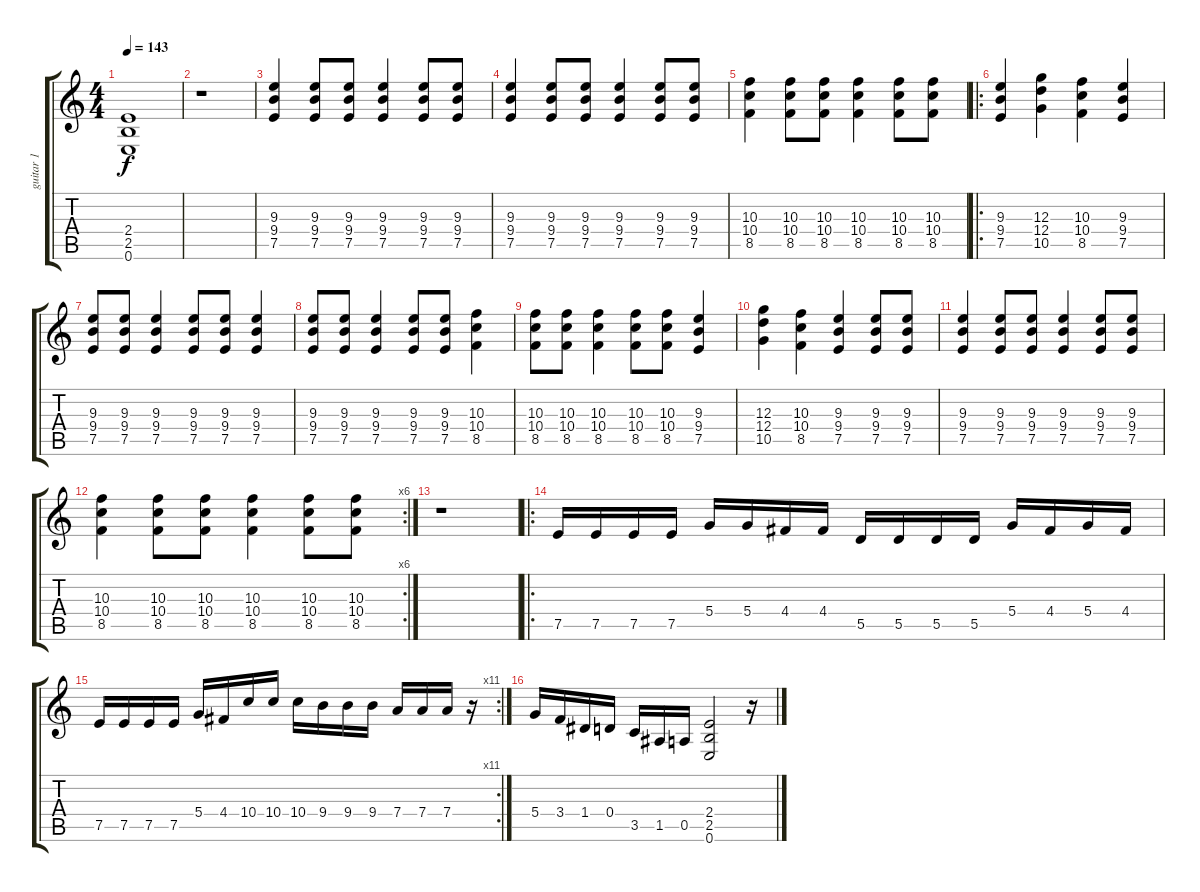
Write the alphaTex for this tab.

\track ("guitar 1" "guitar 1") {instrument distortionguitar}
\staff {score tabs}
\tuning (E4 B3 G3 D3 A2 E2) {hide}
\ts (4 4)
\tempo 143
\clef g2
\ks c
(2.4 2.5 0.6).1{dy f} |
r.1 |
(9.3 9.4 7.5).4 (9.3 9.4 7.5).8 (9.3 9.4 7.5).8 (9.3 9.4 7.5).4 (9.3 9.4 7.5).8 (9.3 9.4 7.5).8 |
(9.3 9.4 7.5).4 (9.3 9.4 7.5).8 (9.3 9.4 7.5).8 (9.3 9.4 7.5).4 (9.3 9.4 7.5).8 (9.3 9.4 7.5).8 |
(10.3 10.4 8.5).4 (10.3 10.4 8.5).8 (10.3 10.4 8.5).8 (10.3 10.4 8.5).4 (10.3 10.4 8.5).8 (10.3 10.4 8.5).8 |
\ro
(9.3 9.4 7.5).4 (12.3 12.4 10.5).4 (10.3 10.4 8.5).4 (9.3 9.4 7.5).4 |
(9.3 9.4 7.5).8 (9.3 9.4 7.5).8 (9.3 9.4 7.5).4 (9.3 9.4 7.5).8 (9.3 9.4 7.5).8 (9.3 9.4 7.5).4 |
(9.3 9.4 7.5).8 (9.3 9.4 7.5).8 (9.3 9.4 7.5).4 (9.3 9.4 7.5).8 (9.3 9.4 7.5).8 (10.3 10.4 8.5).4 |
(10.3 10.4 8.5).8 (10.3 10.4 8.5).8 (10.3 10.4 8.5).4 (10.3 10.4 8.5).8 (10.3 10.4 8.5).8 (9.3 9.4 7.5).4 |
(12.3 12.4 10.5).4 (10.3 10.4 8.5).4 (9.3 9.4 7.5).4 (9.3 9.4 7.5).8 (9.3 9.4 7.5).8 |
(9.3 9.4 7.5).4 (9.3 9.4 7.5).8 (9.3 9.4 7.5).8 (9.3 9.4 7.5).4 (9.3 9.4 7.5).8 (9.3 9.4 7.5).8 |
\rc 6
(10.3 10.4 8.5).4 (10.3 10.4 8.5).8 (10.3 10.4 8.5).8 (10.3 10.4 8.5).4 (10.3 10.4 8.5).8 (10.3 10.4 8.5).8 |
r.1 |
\ro
7.5.16 7.5.16 7.5.16 7.5.16 5.4.16 5.4.16 4.4.16 4.4.16 5.5.16 5.5.16 5.5.16 5.5.16 5.4.16 4.4.16 5.4.16 4.4.16 |
\rc 11
7.5.16 7.5.16 7.5.16 7.5.16 5.4.16 4.4.16 10.4.16 10.4.16 10.4.16 9.4.16 9.4.16 9.4.16 7.4.16 7.4.16 7.4.16 r.16 |
5.4.16 3.4.16 1.4.16 0.4.16 3.5.16 1.5.16 0.5.16 (2.4 2.5 0.6).2 r.16
